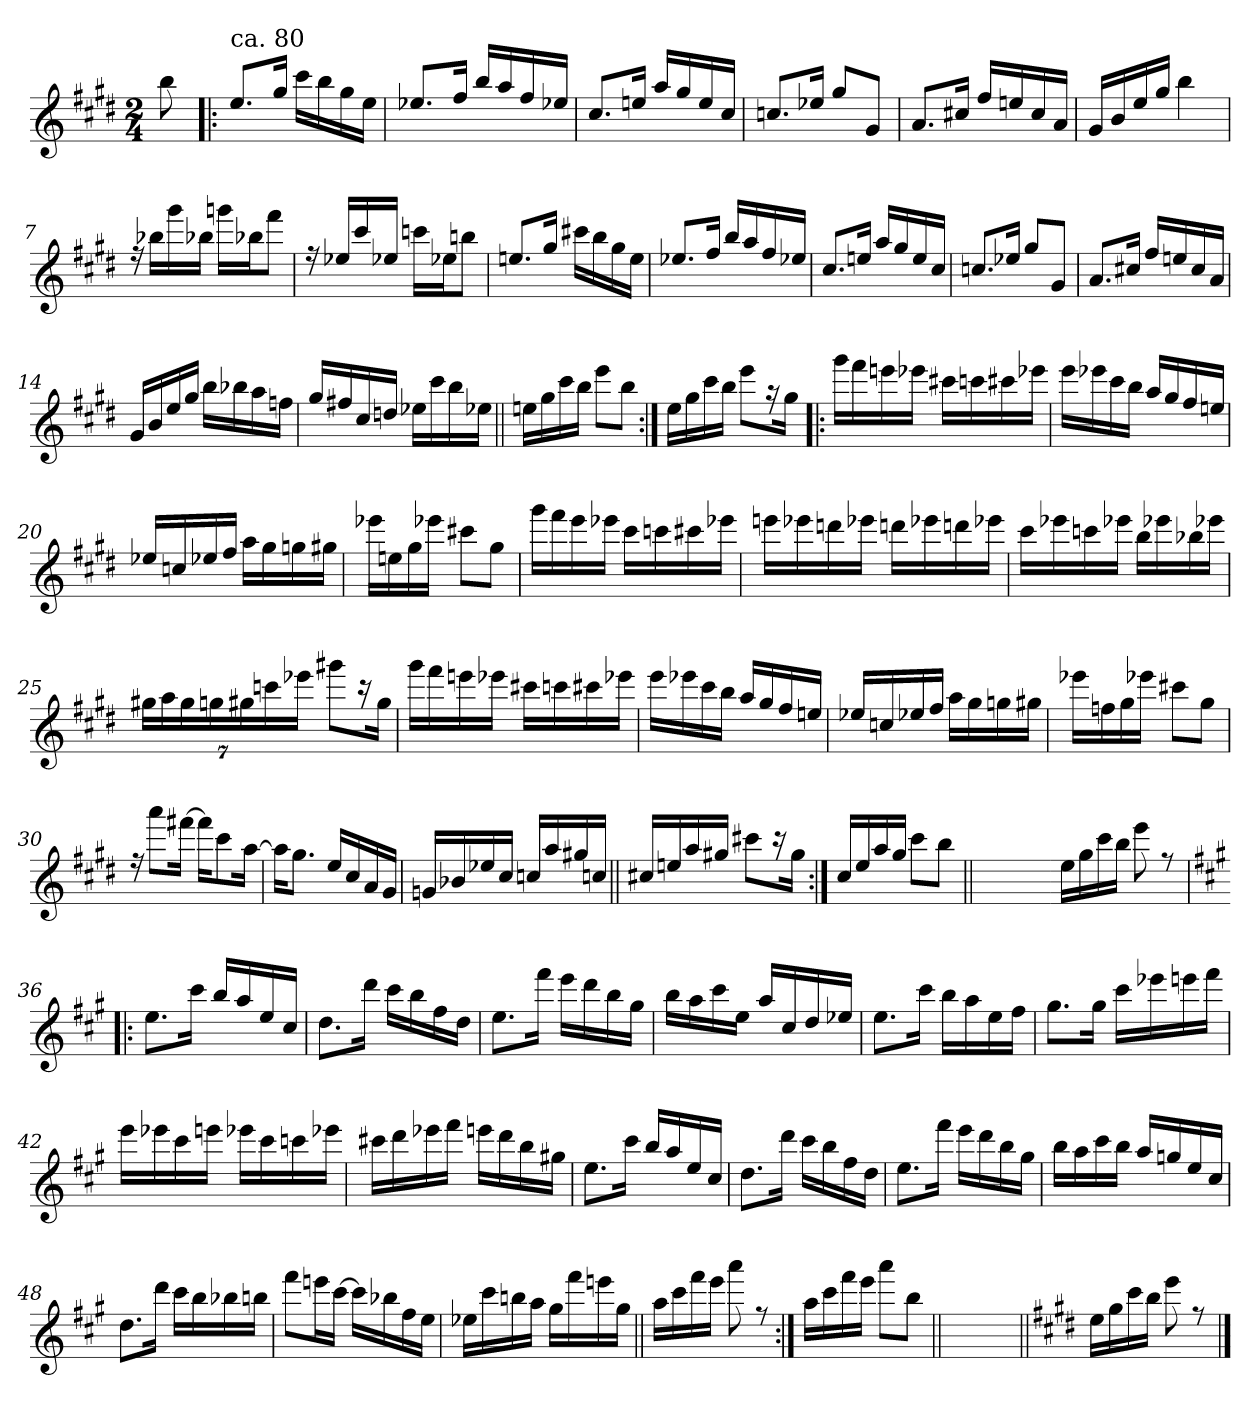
**kern
*part1
*staff1
*clefG2
*k[f#c#g#d#]
*E:
*M2/4
=
8bb\
=1!|:
*^
!LO:TX:a:t=ca. 80	!
8.ee/L	2ryy
16gg#/Jk	.
16ccc#\LL	.
16bb\	.
16gg#\	.
16ee\JJ	.
=2	=2
8.ee-X/L	2ryy
16ff#/Jk	.
16bb/LL	.
16aa/	.
16ff#/	.
16ee-X/JJ	.
=3	=3
8.cc#/L	2ryy
16een/Jk	.
16aa/LL	.
16gg#/	.
16ee/	.
16cc#/JJ	.
=4	=4
8.ccn/L	4ryy
16ee-X/Jk	.
8gg#/L	4ryy
8g#/J	.
!!LO:LB:g=z	!!
=5	=5
8.a/L	4ryy
16cc#X/Jk	.
16ff#/LL	4ryy
16een/	.
16cc#/	.
16a/JJ	.
=6	=6
16g#/LL	2ryy
16b/	.
16ee/	.
16gg#/JJ	.
4bb\	.
=7	=7
16rff	4ryy
16bb-X\LL	.
16ggg#\	.
16bb-X\JJ	.
16gggn\LL	4ryy
16bb-X\J	.
8fff#\J	.
=8	=8
16rff	4ryy
16ee-X/LL	.
16ccc#/	.
16ee-X/JJ	.
16cccn\LL	4ryy
16ee-X\J	.
8bbn\J	.
!!LO:LB:g=z	!!
=9	=9
8.een/L	2ryy
16gg#/Jk	.
16ccc#X\LL	.
16bb\	.
16gg#\	.
16ee\JJ	.
=10	=10
8.ee-X/L	2ryy
16ff#/Jk	.
16bb/LL	.
16aa/	.
16ff#/	.
16ee-X/JJ	.
=11	=11
8.cc#/L	2ryy
16een/Jk	.
16aa/LL	.
16gg#/	.
16ee/	.
16cc#/JJ	.
=12	=12
8.ccn/L	2ryy
16ee-X/Jk	.
8gg#/L	.
8g#/J	.
!!LO:LB:g=z	!!
=13	=13
8.a/L	4ryy
16cc#X/Jk	.
16ff#/LL	4ryy
16een/	.
16cc#/	.
16a/JJ	.
=14	=14
16g#/LL	4ryy
16b/	.
16ee/	.
16gg#/JJ	.
16bb\LL	4ryy
16bb-X\	.
16aa\	.
16ffn\JJ	.
=15	=15
16gg#/LL	4ryy
16ff#X/	.
16cc#/	.
16ddn/JJ	.
16ee-X\LL	4ryy
16ccc#\	.
16bb\	.
16ee-X\JJ	.
=16||	=16||
16een\LL	2ryy
16gg#\	.
16ccc#\	.
16bb\JJ	.
8eee\L	.
8bb\J	.
!!LO:LB:g=z	!!
=17:|!	=17:|!
16ee\LL	4ryy
16gg#\	.
16ccc#\	.
16bb\JJ	.
8eee\L	4ryy
16r	.
16gg#\Jk	.
=18!|:	=18!|:
16ggg#\LL	4ryy
16fff#\	.
16eeen\	.
16eee-X\JJ	.
16ccc#X\LL	4ryy
16cccn\	.
16ccc#X\	.
16eee-X\JJ	.
=19	=19
16eee\LL	2ryy
16eee-X\	.
16ccc#\	.
16bb\JJ	.
16aa/LL	.
16gg#/	.
16ff#/	.
16een/JJ	.
!!LO:LB:g=z	!!
=20	=20
16ee-X/LL	4ryy
16ccn/	.
16ee-X/	.
16ff#/JJ	.
16aa\LL	4ryy
16gg#\	.
16ggn\	.
16gg#X\JJ	.
=21	=21
16eee-X\LL	2ryy
16een\	.
16gg#\	.
16eee-X\JJ	.
8ccc#X\L	.
8gg#\J	.
=22	=22
16ggg#\LL	4ryy
16fff#\	.
16eee\	.
16eee-X\JJ	.
16ccc#\LL	4ryy
16cccn\	.
16ccc#X\	.
16eee-X\JJ	.
=23	=23
16eeen\LL	4ryy
16eee-X\	.
16dddn\	.
16eee-X\JJ	.
16dddn\LL	4ryy
16eee-X\	.
16dddn\	.
16eee-X\JJ	.
!!LO:LB:g=z	!!
=24	=24
16ccc#\LL	4ryy
16eee-X\	.
16cccn\	.
16eee-X\JJ	.
16bb\LL	4ryy
16eee-X\	.
16bb-X\	.
16eee-X\JJ	.
=25	=25
28gg#X\LL	2ryy
28aa\	.
28gg#\	.
28ggn\	.
28gg#X\	.
28cccn\	.
28eee-X\JJ	.
8ggg#X\L	.
16r	.
16gg#\Jk	.
=26	=26
16ggg#\LL	4ryy
16fff#\	.
16eeen\	.
16eee-X\JJ	.
16ccc#X\LL	4ryy
16cccn\	.
16ccc#X\	.
16eee-X\JJ	.
=27	=27
16eee\LL	4ryy
16eee-X\	.
16ccc#\	.
16bb\JJ	.
16aa/LL	4ryy
16gg#/	.
16ff#/	.
16een/JJ	.
!!LO:LB:g=z	!!
=28	=28
16ee-X/LL	4ryy
16ccn/	.
16ee-X/	.
16ff#/JJ	.
16aa\LL	4ryy
16gg#\	.
16ggn\	.
16gg#X\JJ	.
=29	=29
16eee-X\LL	4ryy
16ffn\	.
16gg#\	.
16eee-X\JJ	.
8ccc#X\L	4ryy
8gg#\J	.
=30	=30
16rff	2ryy
8aaa\L	.
[<16fff#X\Jk	.
16fff#\KL]	.
8ccc#\	.
[<16aa\Jk	.
=31	=31
16aa\KL]	2ryy
8.gg#\J	.
16ee/LL	.
16cc#/	.
16a/	.
16g#/JJ	.
!!LO:PB:g=z	!!
=32	=32
16gn/LL	4ryy
16b-X/	.
16ee-X/	.
16cc#/JJ	.
16ccn/LL	4ryy
16aa/	.
16gg#X/	.
16ccn/JJ	.
=33||	=33||
16cc#X/LL	2ryy
16een/	.
16aa/	.
16gg#X/JJ	.
8ccc#X\L	.
16r	.
16gg#\Jk	.
=34:|!	=34:|!
16cc#/LL	4ryy
16ee/	.
16aa/	.
16gg#/JJ	.
8ccc#\L	4ryy
8bb\J	.
*v	*v
=34X341||
2ryy
!!LO:LB:g=z
=35-
*^
16ee\LL	4ryy
16gg#\	.
16ccc#\	.
16bb\JJ	.
8eee\	4ryy
8rff	.
=36!|:	=36!|:
*k[f#c#g#]	*
*A:	*
8.ee\L	2ryy
16ccc#\Jk	.
16bb/LL	.
16aa/	.
16ee/	.
16cc#/JJ	.
=37	=37
8.dd\L	2ryy
16ddd\Jk	.
16ccc#\LL	.
16bb\	.
16ff#\	.
16dd\JJ	.
=38	=38
8.ee\L	2ryy
16fff#\Jk	.
16eee\LL	.
16ddd\	.
16bb\	.
16gg#\JJ	.
!!LO:LB:g=z	!!
=39	=39
16bb\LL	2ryy
16aa\	.
16ccc#\	.
16ee\JJ	.
16aa/LL	.
16cc#/	.
16dd/	.
16ee-X/JJ	.
=40	=40
8.ee\L	4ryy
16ccc#\Jk	.
16bb\LL	4ryy
16aa\	.
16ee\	.
16ff#\JJ	.
=41	=41
8.gg#\L	2ryy
16gg#\Jk	.
16ccc#\LL	.
16eee-X\	.
16eeen\	.
16fff#\JJ	.
=42	=42
16eee\LL	4ryy
16eee-X\	.
16ccc#\	.
16eeen\JJ	.
16eee-X\LL	4ryy
16ccc#\	.
16cccn\	.
16eee-X\JJ	.
!!LO:LB:g=z	!!
=43	=43
16ccc#X\LL	4ryy
16ddd\	.
16eee-X\	.
16fff#\JJ	.
16eeen\LL	4ryy
16ddd\	.
16bb\	.
16gg#X\JJ	.
=44	=44
8.ee\L	2ryy
16ccc#\Jk	.
16bb/LL	.
16aa/	.
16ee/	.
16cc#/JJ	.
=45	=45
8.dd\L	4ryy
16ddd\Jk	.
16ccc#\LL	4ryy
16bb\	.
16ff#\	.
16dd\JJ	.
=46	=46
8.ee\L	4ryy
16fff#\Jk	.
16eee\LL	4ryy
16ddd\	.
16bb\	.
16gg#\JJ	.
!!LO:LB:g=z	!!
=47	=47
16bb\LL	4ryy
16aa\	.
16ccc#\	.
16bb\JJ	.
16aa/LL	4ryy
16ggn/	.
16ee/	.
16cc#/JJ	.
=48	=48
8.dd\L	4ryy
16ddd\Jk	.
16ccc#\LL	4ryy
16bb\	.
16bb-X\	.
16bbn\JJ	.
=49	=49
8fff#\L	4ryy
16eeen\L	.
[<16ccc#\JJ	.
16ccc#\LL]	4ryy
16bb-X\	.
16ff#\	.
16ee\JJ	.
=50	=50
16ee-X\LL	4ryy
16ccc#\	.
16bbn\	.
16aa\JJ	.
16gg#\LL	4ryy
16fff#\	.
16eeen\	.
16gg#\JJ	.
!!LO:LB:g=z	!!
=51||	=51||
16aa\LL	2ryy
16ccc#\	.
16fff#\	.
16eee\JJ	.
8aaa\	.
8rff	.
=52:|!	=52:|!
16aa\LL	4ryy
16ccc#\	.
16fff#\	.
16eee\JJ	.
8aaa\L	8ryy
8bb\J	8ryy
*v	*v
=52X522||
2ryy
=53||
*k[f#c#g#d#]
*E:
*^
16ee\LL	2ryy
16gg#\	.
16ccc#\	.
16bb\JJ	.
8eee\	.
8rff	.
*v	*v
==
*-
